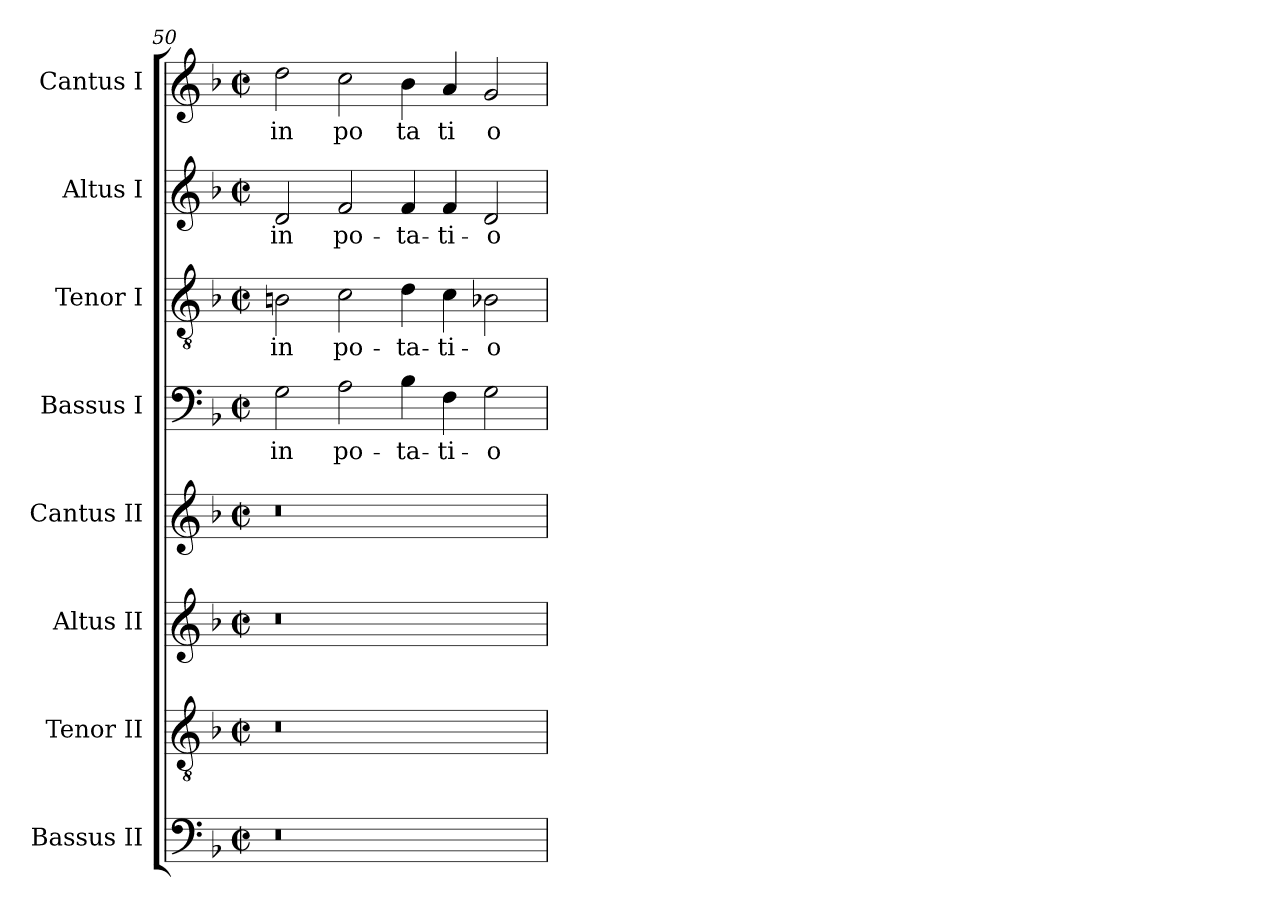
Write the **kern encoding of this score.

**kern	**kern	**kern	**kern	**kern	**text	**kern	**text	**kern	**text	**kern	**text
*part8	*part7	*part6	*part5	*part4	*part4	*part3	*part3	*part2	*part2	*part1	*part1
*staff8	*staff7	*staff6	*staff5	*staff4	*staff4	*staff3	*staff3	*staff2	*staff2	*staff1	*staff1
*I"Bassus II	*I"Tenor II	*I"Altus II	*I"Cantus II	*I"Bassus I	*	*I"Tenor I	*	*I"Altus I	*	*I"Cantus I	*
*clefF4	*clefGv2	*clefG2	*clefG2	*clefF4	*	*clefGv2	*	*clefG2	*	*clefG2	*
*k[b-]	*k[b-]	*k[b-]	*k[b-]	*k[b-]	*	*k[b-]	*	*k[b-]	*	*k[b-]	*
*F:	*F:	*F:	*F:	*F:	*	*F:	*	*F:	*	*F:	*
*M2/2	*M2/2	*M2/2	*M2/2	*M2/2	*	*M2/2	*	*M2/2	*	*M2/2	*
*met(c|)	*met(c|)	*met(c|)	*met(c|)	*met(c|)	*	*met(c|)	*	*met(c|)	*	*met(c|)	*
=50	=50	=50	=50	=50	=50	=50	=50	=50	=50	=50	=50
!	!	!	!	!	!LO:LY:b:cj	!	!LO:LY:b:cj	!	!LO:LY:b:cj	!	!LO:LY:b:cj
0r	0r	0r	0r	2G\	in	2Bn\	in	2d/	in	2dd\	in
!	!	!	!	!	!LO:LY:b:cj	!	!LO:LY:b:cj	!	!LO:LY:b:cj	!	!LO:LY:b:cj
.	.	.	.	2A\	po-	2c\	po-	2f/	po-	2cc\	po
!	!	!	!	!	!LO:LY:b:cj	!	!LO:LY:b:cj	!	!LO:LY:b:cj	!	!LO:LY:b:cj
.	.	.	.	4B-\	-ta-	4d\	-ta-	4f/	-ta-	4b-\	ta
!	!	!	!	!	!LO:LY:b:cj	!	!LO:LY:b:cj	!	!LO:LY:b:cj	!	!LO:LY:b:cj
.	.	.	.	4F\	-ti-	4c\	-ti-	4f/	-ti-	4a/	ti
!	!	!	!	!	!LO:LY:b:cj	!	!LO:LY:b:cj	!	!LO:LY:b:cj	!	!LO:LY:b:cj
.	.	.	.	2G\	-o-	2B-X\	-o-	2d/	-o-	2g/	o
=	=	=	=	=	=	=	=	=	=	=	=
*-	*-	*-	*-	*-	*-	*-	*-	*-	*-	*-	*-
